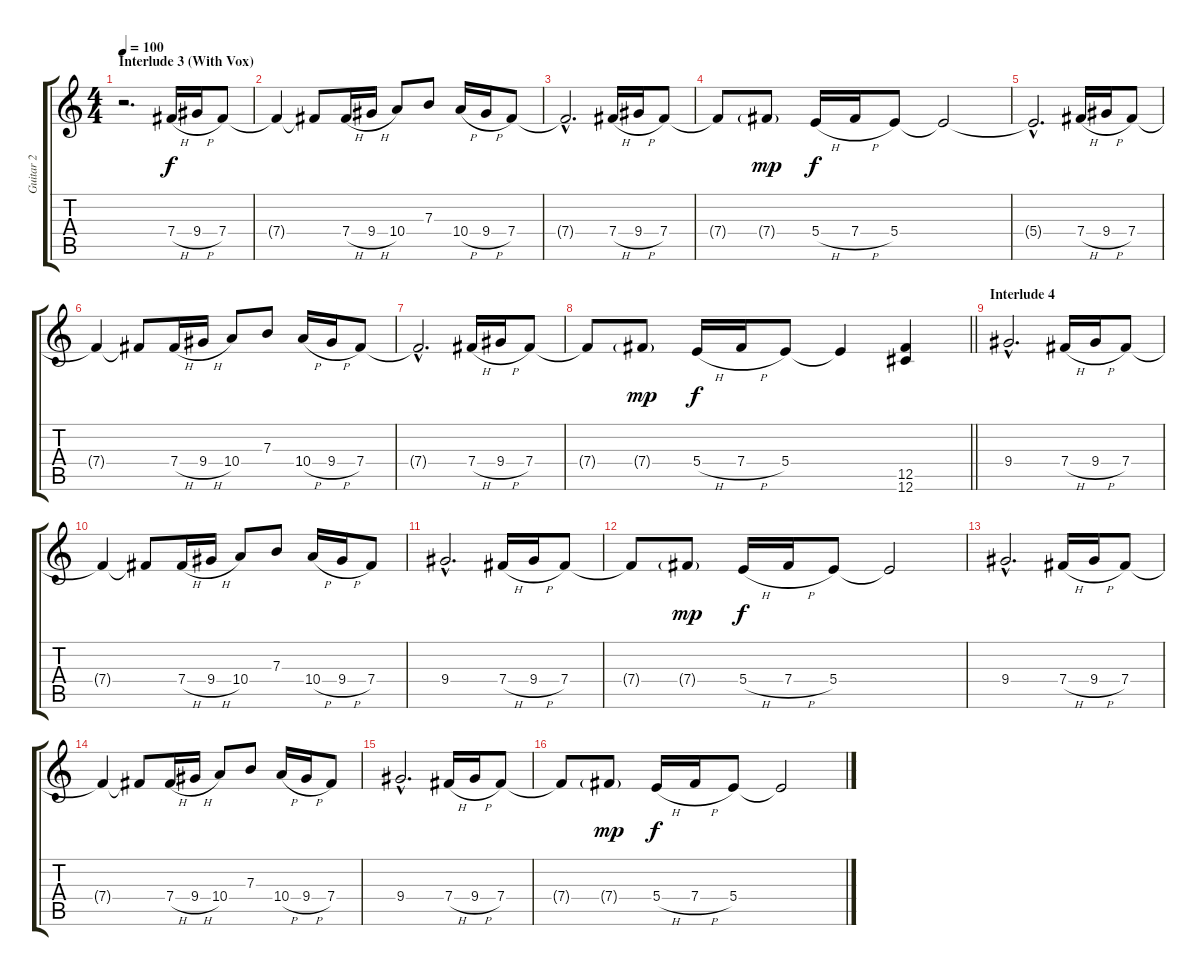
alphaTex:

\track ("Guitar 2" "Guitar 2") {instrument distortionguitar}
\staff {score tabs}
\tuning (Db4 Ab3 E3 B2 Gb2 Db2) {hide}
\ts (4 4)
\section ("" "Interlude 3 (With Vox)")
\tempo 100
\clef g2
\ks c
r.2{d dy f} 7.4{h}.16 9.4{h}.16 7.4.8 |
7.4{t}.4 7.4{t}.8 7.4{h}.16 9.4{h}.16 10.4.8 7.3.8 10.4{h}.16 9.4{h}.16 7.4.8 |
7.4{hac t}.2{d} 7.4{h}.16 9.4{h}.16 7.4.8 |
7.4{t}.8 7.4{g}.8{dy mp} 5.4{h}.16{dy f} 7.4{h}.16 5.4.8 5.4{t}.2 |
5.4{hac t}.2{d} 7.4{h}.16 9.4{h}.16 7.4.8 |
7.4{t}.4 7.4{t}.8 7.4{h}.16 9.4{h}.16 10.4.8 7.3.8 10.4{h}.16 9.4{h}.16 7.4.8 |
7.4{hac t}.2{d} 7.4{h}.16 9.4{h}.16 7.4.8 |
\barLineRight lightlight
7.4{t}.8 7.4{g}.8{dy mp} 5.4{h}.16{dy f} 7.4{h}.16 5.4.8 5.4{t}.4 (12.5 12.6).4{instrument distortionguitar} |
\section ("" "Interlude 4")
9.4{hac}.2{d} 7.4{h}.16 9.4{h}.16 7.4.8 |
7.4{t}.4 7.4{t}.8 7.4{h}.16 9.4{h}.16 10.4.8 7.3.8 10.4{h}.16 9.4{h}.16 7.4.8 |
9.4{hac}.2{d} 7.4{h}.16 9.4{h}.16 7.4.8 |
7.4{t}.8 7.4{g}.8{dy mp} 5.4{h}.16{dy f} 7.4{h}.16 5.4.8 5.4{t}.2 |
9.4{hac}.2{d} 7.4{h}.16 9.4{h}.16 7.4.8 |
7.4{t}.4 7.4{t}.8 7.4{h}.16 9.4{h}.16 10.4.8 7.3.8 10.4{h}.16 9.4{h}.16 7.4.8 |
9.4{hac}.2{d} 7.4{h}.16 9.4{h}.16 7.4.8 |
7.4{t}.8 7.4{g}.8{dy mp} 5.4{h}.16{dy f} 7.4{h}.16 5.4.8 5.4{t}.2
